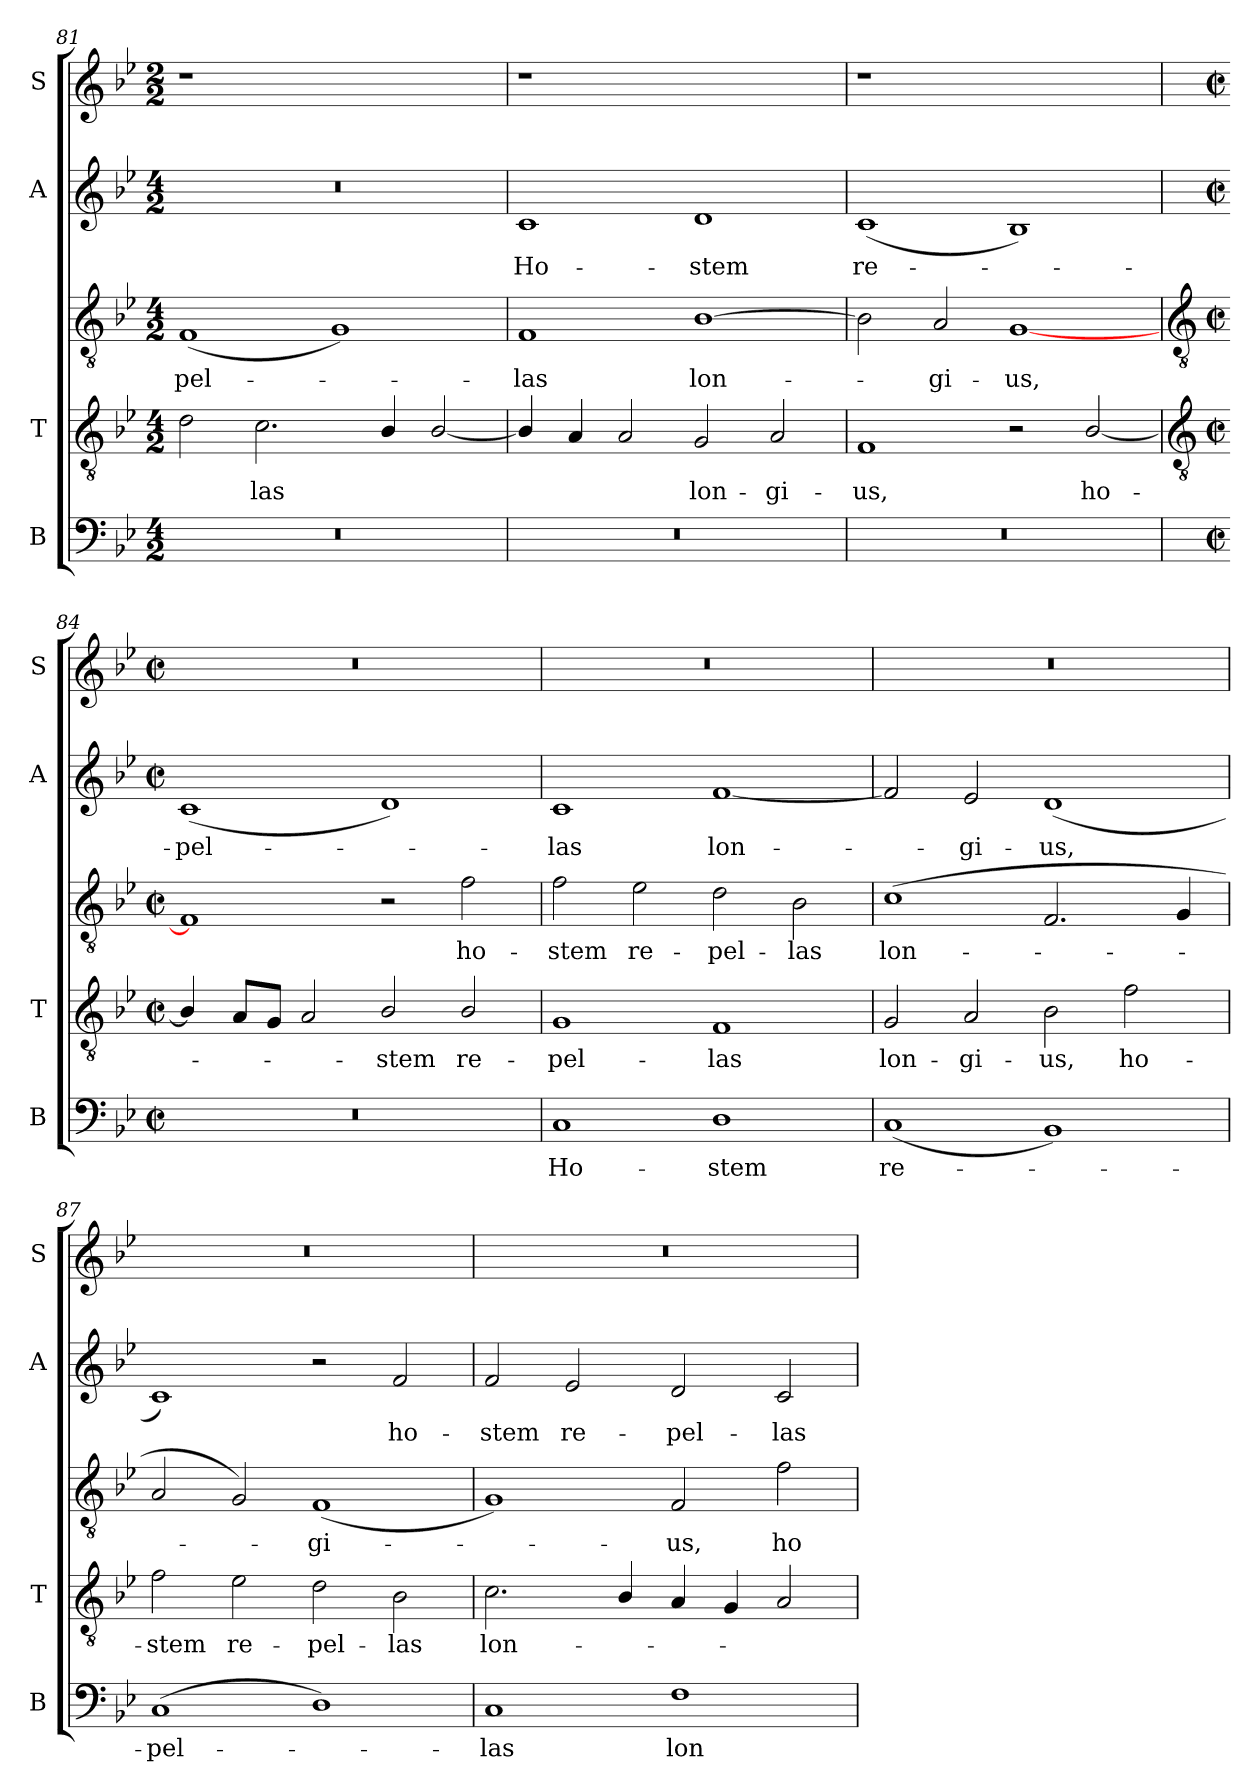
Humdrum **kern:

**kern	**text	**kern	**text	**kern	**text	**kern	**text	**kern
*part4	*part4	*part3	*part3	*part3	*part3	*part2	*part2	*part1
*staff5	*staff5	*staff4	*staff4	*staff3	*staff3	*staff2	*staff2	*staff1
*I"B	*	*I"T	*	*	*	*I"A	*	*I"S
*I'B	*	*I'T	*	*	*	*I'A	*	*I'S
*clefF4	*	*clefGv2	*	*clefGv2	*	*clefG2	*	*clefG2
*k[b-e-]	*	*k[b-e-]	*	*k[b-e-]	*	*k[b-e-]	*	*k[b-e-]
*B-:	*	*B-:	*	*B-:	*	*B-:	*	*B-:
*M4/2	*	*M4/2	*	*M4/2	*	*M4/2	*	*M2/2
=81	=81	=81	=81	=81	=81	=81	=81	=81
!	!	!	!	!	!LO:LY:b	!	!	!
0r	.	2d	.	(<1F	pel-	0r	.	1r
!	!	!	!LO:LY:b	!	!	!	!	!
.	.	2.c	las	.	.	.	.	.
.	.	.	.	1G)	.	.	.	1ryy
.	.	4B-/	.	.	.	.	.	.
.	.	[2B-/	.	.	.	.	.	.
=82	=82	=82	=82	=82	=82	=82	=82	=82
!	!	!	!	!	!LO:LY:b	!	!LO:LY:b	!
0r	.	4B-/]	.	1F	las	1c	Ho-	1r
.	.	4A/	.	.	.	.	.	.
.	.	2A/	.	.	.	.	.	.
!	!	!	!LO:LY:b	!	!LO:LY:b	!	!LO:LY:b	!
.	.	2G	lon-	[1B-	lon-	1d	-stem	1ryy
!	!	!	!LO:LY:b	!	!	!	!	!
.	.	2A/	-gi-	.	.	.	.	.
=83	=83	=83	=83	=83	=83	=83	=83	=83
!	!	!	!LO:LY:b	!	!	!	!LO:LY:b	!
0r	.	1F	us,	2B-]	.	(<1c	re-	1r
!	!	!	!	!	!LO:LY:b	!	!	!
.	.	.	.	2A/	-gi-	.	.	.
!	!	!	!	!	!LO:LY:b	!	!	!
.	.	2r	.	[1G	-us,	1B-)	.	1ryy
!	!	!	!LO:LY:b	!	!	!	!	!
.	.	[2B-/	ho-	.	.	.	.	.
!!LO:LB:g=z
=84	=84	=84	=84	=84	=84	=84	=84	=84
*	*	*clefGv2	*	*clefGv2	*	*	*	*
*M4/2	*	*M4/2	*	*M4/2	*	*M4/2	*	*M4/2
*met(c|)	*	*met(c|)	*	*met(c|)	*	*met(c|)	*	*met(c|)
!	!	!	!	!	!	!	!LO:LY:b	!
0r	.	4B-/]	.	1F]	.	(<1c	pel-	0r
.	.	8A/L	.	.	.	.	.	.
.	.	8G/J	.	.	.	.	.	.
.	.	2A	.	.	.	.	.	.
!	!	!	!LO:LY:b	!	!	!	!	!
.	.	2B-/	-stem	2r	.	1d)	.	.
!	!	!	!LO:LY:b	!	!LO:LY:b	!	!	!
.	.	2B-/	re-	2f	ho-	.	.	.
=85	=85	=85	=85	=85	=85	=85	=85	=85
!	!LO:LY:b	!	!LO:LY:b	!	!LO:LY:b	!	!LO:LY:b	!
1C	Ho-	1G	pel-	2f	-stem	1c	las	0r
!	!	!	!	!	!LO:LY:b	!	!	!
.	.	.	.	2e-	re-	.	.	.
!	!LO:LY:b	!	!LO:LY:b	!	!LO:LY:b	!	!LO:LY:b	!
1D	-stem	1F	-las	2d	-pel-	[1f	lon-	.
!	!	!	!	!	!LO:LY:b	!	!	!
.	.	.	.	2B-	-las	.	.	.
=86	=86	=86	=86	=86	=86	=86	=86	=86
!	!LO:LY:b	!	!LO:LY:b	!	!LO:LY:b	!	!	!
(<1C	re-	2G	lon-	(<1c	lon-	2f]	.	0r
!	!	!	!LO:LY:b	!	!	!	!LO:LY:b	!
.	.	2A	-gi-	.	.	2e-	gi-	.
!	!	!	!LO:LY:b	!	!	!	!LO:LY:b	!
1BB-)	.	2B-	-us,	2.F	.	(<1d	-us,	.
!	!	!	!LO:LY:b	!	!	!	!	!
.	.	2f	ho-	.	.	.	.	.
.	.	.	.	4G	.	.	.	.
=87	=87	=87	=87	=87	=87	=87	=87	=87
!	!LO:LY:b	!	!LO:LY:b	!	!	!	!	!
(<1C	pel-	2f	stem	2A/	.	1c)	.	0r
!	!	!	!LO:LY:b	!	!	!	!	!
.	.	2e-	re-	2G)	.	.	.	.
!	!	!	!LO:LY:b	!	!LO:LY:b	!	!	!
1D)	.	2d	-pel-	(<1F	-gi-	2r	.	.
!	!	!	!LO:LY:b	!	!	!	!LO:LY:b	!
.	.	2B-	-las	.	.	2f	ho-	.
=88	=88	=88	=88	=88	=88	=88	=88	=88
!	!LO:LY:b	!	!LO:LY:b	!	!	!	!LO:LY:b	!
1C	las	2.c	-lon-	1G)	.	2f	-stem	0r
!	!	!	!	!	!	!	!LO:LY:b	!
.	.	.	.	.	.	2e-	re-	.
.	.	4B-/	.	.	.	.	.	.
!	!LO:LY:b	!	!	!	!LO:LY:b	!	!LO:LY:b	!
1F	lon-	4A/	.	2F	us,	2d	-pel-	.
.	.	4G	.	.	.	.	.	.
!	!	!	!	!	!LO:LY:b	!	!LO:LY:b	!
.	.	2A/	.	2f	ho-	2c	-las	.
=	=	=	=	=	=	=	=	=
*-	*-	*-	*-	*-	*-	*-	*-	*-
